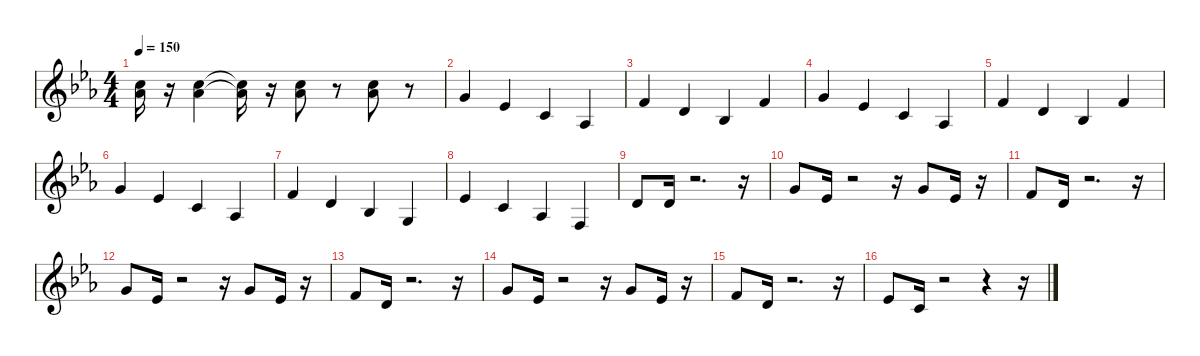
\defaultSystemsLayout 4
\hideDynamics
\bracketExtendMode nobrackets
\singleTrackTrackNamePolicy hidden
\multiTrackTrackNamePolicy hidden
\firstSystemTrackNameMode fullname
\firstSystemTrackNameOrientation horizontal
\otherSystemsTrackNameOrientation horizontal
\track ("Track 2" "br.synth.") {instrument synthbrass1}
\staff {score}
\tuning (E4 B3 G3 D3 A2 E2)
\displaytranspose 3
\ts (4 4)
\tempo 150
\clef g2
\ks eb
(5.1{t acc forcenatural} 6.2{t acc b}).16{dy f beam Down} r.16{beam Down} (5.1{acc forcenatural} 6.2{acc b}).4{dy ff beam Down} (5.1{t acc forcenatural} 6.2{t acc b}).16{dy f beam Down} r.16{beam Down} (5.1{acc forcenatural} 6.2{acc b}).8{dy ff beam Down} r.8{beam Down} (5.1{acc forcenatural} 6.2{acc b}).8{beam Down} r.8{beam Down} |
0.1{acc forcenatural}.4{dy fff beam Up} 1.2{acc b}.4{dy ff beam Up} 2.3{acc forcenatural}.4{beam Up} 3.4{acc b}.4{beam Up} |
3.2{acc forcenatural}.4{dy fff beam Up} 4.3{acc forcenatural}.4{beam Up} 5.4{acc b}.4{dy ff beam Up} 3.2{acc forcenatural}.4{dy fff beam Up} |
0.1{acc forcenatural}.4{beam Up} 1.2{acc b}.4{beam Up} 2.3{acc forcenatural}.4{dy ff beam Up} 3.4{acc b}.4{beam Up} |
3.2{acc forcenatural}.4{dy fff beam Up} 4.3{acc forcenatural}.4{beam Up} 5.4{acc b}.4{beam Up} 3.2{acc forcenatural}.4{beam Up} |
0.1{acc forcenatural}.4{beam Up} 1.2{acc b}.4{beam Up} 2.3{acc forcenatural}.4{beam Up} 3.4{acc b}.4{dy ff beam Up} |
3.2{acc forcenatural}.4{dy fff beam Up} 4.3{acc forcenatural}.4{beam Up} 5.4{acc b}.4{beam Up} 2.4{acc forcenatural}.4{beam Up} |
1.2{acc b}.4{beam Up} 2.3{acc forcenatural}.4{beam Up} 3.4{acc b}.4{beam Up} 0.4{acc forcenatural}.4{beam Up} |
0.2{acc forcenatural}.8{dy ff beam Up} 0.2{acc forcenatural}.16{beam Up} r.2{d beam Up} r.16{beam Up} |
0.1{acc forcenatural}.8{beam Up} 1.2{acc b}.16{beam Up} r.2{beam Up} r.16{beam Up} 0.1{acc forcenatural}.8{dy fff beam Up} 1.2{acc b}.16{dy ff beam Up} r.16{beam Up} |
3.2{acc forcenatural}.8{dy fff beam Up} 0.2{acc forcenatural}.16{beam Up} r.2{d beam Up} r.16{beam Up} |
0.1{acc forcenatural}.8{dy ff beam Up} 1.2{acc b}.16{beam Up} r.2{beam Up} r.16{beam Up} 0.1{acc forcenatural}.8{dy fff beam Up} 1.2{acc b}.16{dy ff beam Up} r.16{beam Up} |
3.2{acc forcenatural}.8{dy fff beam Up} 0.2{acc forcenatural}.16{beam Up} r.2{d beam Up} r.16{beam Up} |
0.1{acc forcenatural}.8{dy ff beam Up} 1.2{acc b}.16{beam Up} r.2{beam Up} r.16{beam Up} 0.1{acc forcenatural}.8{dy fff beam Up} 1.2{acc b}.16{beam Up} r.16{beam Up} |
3.2{acc forcenatural}.8{beam Up} 0.2{acc forcenatural}.16{beam Up} r.2{d beam Up} r.16{beam Up} |
1.2{acc b}.8{dy ff beam Up} 2.3{acc forcenatural}.16{beam Up} r.2{beam Up} r.4{beam Up} r.16{beam Up}
